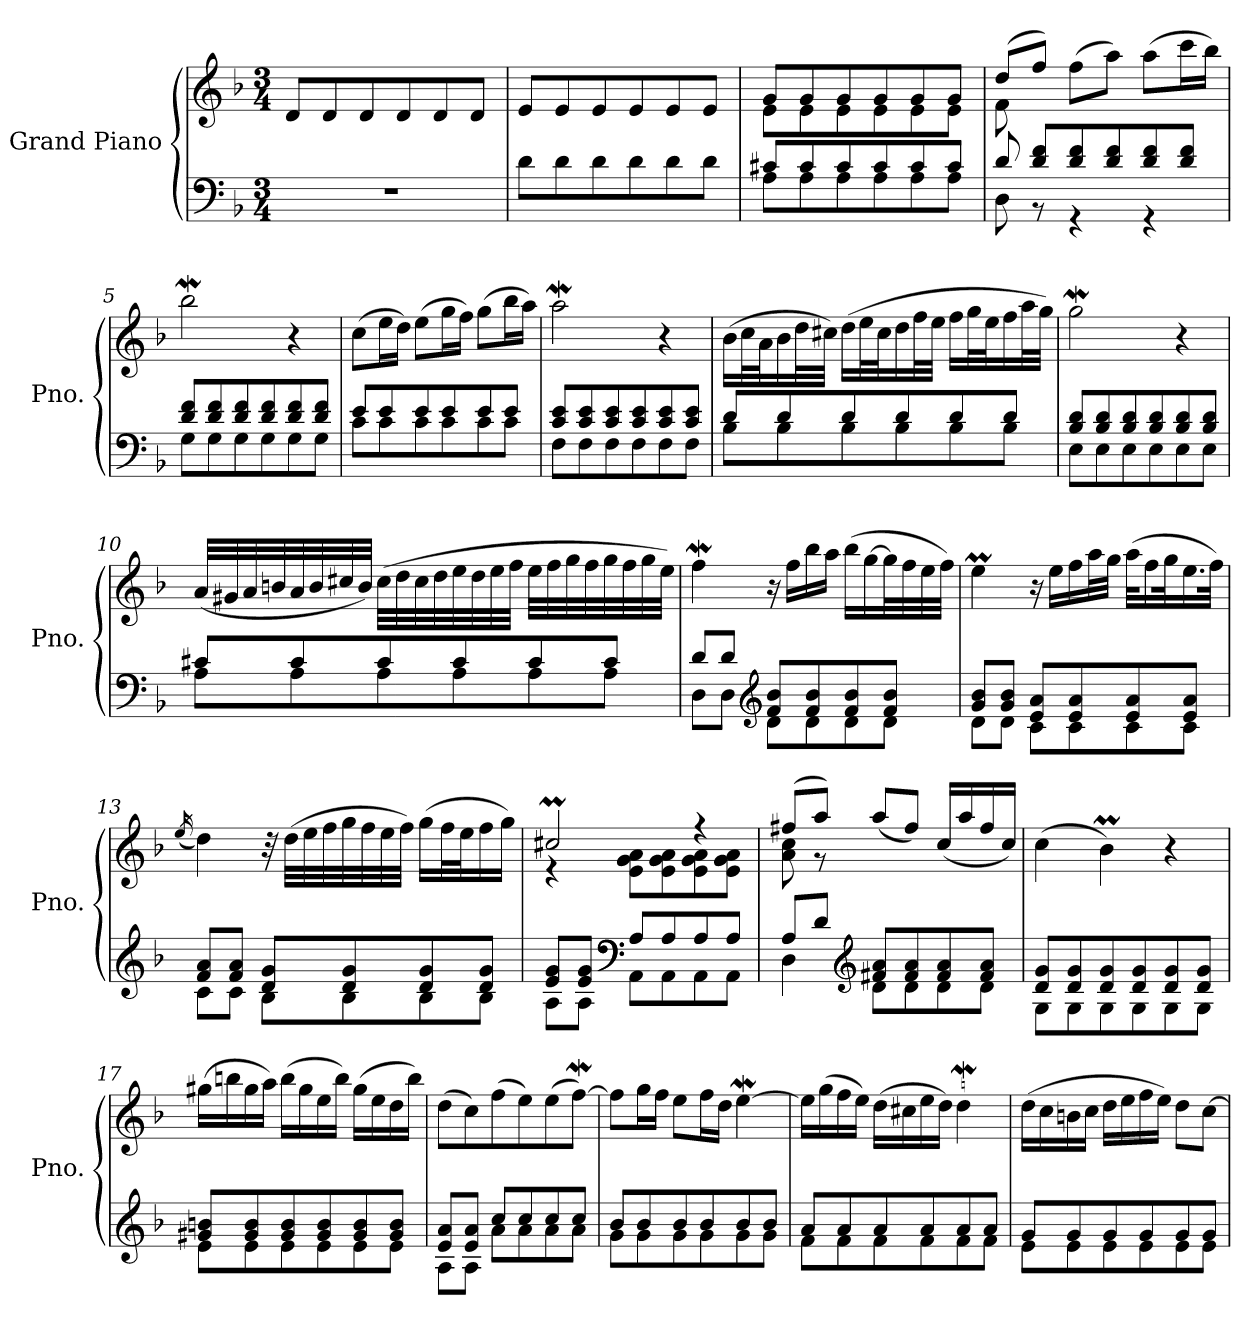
**kern	**kern
*part1	*part1
*staff2	*staff1
*I"Grand Piano	*
*I'Pno.	*
*clefF4	*clefG2
*k[b-]	*k[b-]
*M3/4	*M3/4
*MM30	*MM30
=1	=1
2.r	8d/L
.	8d/
.	8d/
.	8d/
.	8d/
.	8d/J
=2	=2
8d\L	8e/L
8d\	8e/
8d\	8e/
8d\	8e/
8d\	8e/
8d\J	8e/J
=3	=3
*^	*^
8c#X/L	8A\L	8g/L	8e\L
*	*	*MM30	*
8c#/	8A\	8g/	8e\
*	*	*MM28	*
8c#/	8A\	8g/	8e\
*	*	*MM25	*
8c#/	8A\	8g/	8e\
*	*	*MM23	*
8c#/	8A\	8g/	8e\
*	*	*MM20	*
8c#/J	8A\J	8g/J	8e\J
=4	=4	=4	=4
*	*	*MM30	*
8d/	8D\	(>8dd/L	8f\
8d/ 8f/L	8r	8ff/J)	2ryy
8d/ 8f/	4r	(>8ff\L	.
8d/ 8f/	.	8aa\J)	.
8d/ 8f/	4r	(>8aa\L	.
8d/ 8f/J	.	16ccc\L	8ryy
.	.	16bb-\JJ)	.
*	*	*v	*v
=5	=5	=5
8d/ 8f/L	8G\L	2bb-w\
8d/ 8f/	8G\	.
8d/ 8f/	8G\	.
8d/ 8f/	8G\	.
8d/ 8f/	8G\	4r
8d/ 8f/J	8G\J	.
=6	=6	=6
8e/L	8c\L	(>8cc\L
8e/	8c\	16ee\L
.	.	16dd\JJ)
8e/	8c\	(>8ee\L
8e/	8c\	16gg\L
.	.	16ff\JJ)
8e/	8c\	(>8gg\L
8e/J	8c\J	16bb-\L
.	.	16aa\JJ)
!!LO:LB:g=z
=7	=7	=7
8c/ 8e/L	8F\L	2aaW\
8c/ 8e/	8F\	.
8c/ 8e/	8F\	.
8c/ 8e/	8F\	.
8c/ 8e/	8F\	4r
8c/ 8e/J	8F\J	.
=8	=8	=8
8d/L	8B-\L	(>16b-\LL
.	.	32cc\L
.	.	32a\J
8d/	8B-\	16b-\
.	.	32dd\L
.	.	32cc#X\JJJ)
8d/	8B-\	(>16dd\LL
.	.	32ee\L
.	.	32cc#\J
8d/	8B-\	16dd\
.	.	32ff\L
.	.	32ee\JJJ
8d/	8B-\	16ff\LL
.	.	32gg\L
.	.	32ee\J
8d/J	8B-\J	16ff\
.	.	32aa\L
.	.	32gg\JJJ)
=9	=9	=9
8B-/ 8d/L	8E\L	2ggW\
8B-/ 8d/	8E\	.
8B-/ 8d/	8E\	.
8B-/ 8d/	8E\	.
8B-/ 8d/	8E\	4r
8B-/ 8d/J	8E\J	.
=10	=10	=10
8c#X/L	8A\L	(<32a/LLL
.	.	32g#X/
.	.	32a/
.	.	32bn/
8c#/	8A\	32a/
.	.	32b/
.	.	32cc#X/
.	.	32b/JJJ)
8c#/	8A\	(>32cc#\LLL
.	.	32dd\
.	.	32cc#\
.	.	32dd\
8c#/	8A\	32ee\
.	.	32dd\
.	.	32ee\
.	.	32ff\JJJ
8c#/	8A\	32ee\LLL
.	.	32ff\
.	.	32gg\
.	.	32ff\
8c#/J	8A\J	32gg\
.	.	32ff\
.	.	32gg\
.	.	32ee\JJJ)
!!LO:LB:g=z
=11	=11	=11
8d/L	8D\L	4ffw\
8d/J	8D\J	.
*clefG2	*	*
8f/ 8b-/L	8d\L	16r
.	.	16ff\LL
8f/ 8b-/	8d\	16bb-\
.	.	16aa\JJ
8f/ 8b-/	8d\	(>16bb-\LL
.	.	[16gg\
8f/ 8b-/J	8d\J	32gg\L]
.	.	32ff\
.	.	32ee\
.	.	32ff\JJJ)
=12	=12	=12
8g/ 8b-/L	8d\L	4eem\
8g/ 8b-/J	8d\J	.
8e/ 8a/L	8c\L	16r
.	.	16ee\LL
8e/ 8a/	8c\	16ff\
.	.	32aa\L
.	.	32gg\JJJ
8e/ 8a/	8c\	(>32aa\KLL
.	.	16ff\
.	.	32gg\K
8e/ 8a/J	8c\J	16.ee\
.	.	32ff\JJk)
=13	=13	=13
.	.	(<16qee/
8f/ 8a/L	8c\L	4dd\)
8f/ 8a/J	8c\J	.
8d/ 8g/L	8B-\L	32r
.	.	(>32dd\LLL
.	.	32ee\
.	.	32ff\
8d/ 8g/	8B-\	32gg\
.	.	32ff\
.	.	32ee\
.	.	32ff\JJJ)
8d/ 8g/	8B-\	(>16gg\LL
.	.	32ff\L
.	.	32ee\J
8d/ 8g/J	8B-\J	16ff\
.	.	16gg\JJ)
=14	=14	=14
*	*	*^
8e/ 8g/L	8A\L	2cc#Xm/	4r
8e/ 8g/J	8A\J	.	.
*clefF4	*	*	*
8A/L	8AA\L	.	8e\ 8g\ 8a\L
8A/	8AA\	.	8e\ 8g\ 8a\
8A/	8AA\	4r	8e\ 8g\ 8a\
8A/J	8AA\J	.	8e\ 8g\ 8a\J
!!LO:LB:g=z	!!
=15	=15	=15	=15
8A/L	4D\	(>8ff#X/L	8a\ 8cc\
8d/J	.	8aa/J)	8r
*clefG2	*	*	*
8f#X/ 8a/L	8d\L	(>8aa/L	2ryy
8f#/ 8a/	8d\	8ff#/J)	.
8f#/ 8a/	8d\	(>16cc/LL	.
.	.	16aa/	.
8f#/ 8a/J	8d\J	16ff#/	.
.	.	16cc/JJ)	.
*	*	*v	*v
=16	=16	=16
8d/ 8g/L	8G\L	(>4cc\
8d/ 8g/	8G\	.
8d/ 8g/	8G\	4b-M\)
8d/ 8g/	8G\	.
8d/ 8g/	8G\	4r
8d/ 8g/J	8G\J	.
=17	=17	=17
8g#X/ 8bn/L	8e\L	(>16gg#X\LL
.	.	16bbn\
8g#/ 8b/	8e\	16gg#\
.	.	16aa\JJ)
8g#/ 8b/	8e\	(>16bb\LL
.	.	16gg#\
8g#/ 8b/	8e\	16ee\
.	.	16bb\JJ)
8g#/ 8b/	8e\	(>16gg#\LL
.	.	16ee\
8g#/ 8b/J	8e\J	16dd\
.	.	16bb\JJ)
=18	=18	=18
8e/ 8a/L	8A\L	(>8dd\L
8e/ 8a/J	8A\J	8cc\)
8cc/L	8a\L	(>8ff\
8cc/	8a\	8ee\)
8cc/	8a\	(>8ee\
8cc/J	8a\J	[8ffw\J)
=19	=19	=19
8b-/L	8g\L	8ff\L]
8b-/	8g\	16gg\L
.	.	16ff\JJ
8b-/	8g\	8ee\L
8b-/	8g\	16ff\L
.	.	16dd\JJ
8b-/	8g\	[4eeW\
8b-/J	8g\J	.
!!LO:LB:g=z
=20	=20	=20
8a/L	8f\L	16ee\LL]
.	.	(>16gg\
8a/	8f\	16ff\
.	.	16ee\JJ)
8a/	8f\	(>16dd\LL
.	.	16cc#X\
8a/	8f\	16ee\
.	.	16dd\JJ)
8a/	8f\	4ddW\
8a/J	8f\J	.
=21	=21	=21
8g/L	8e\L	(>16dd\LL
.	.	16cc\
8g/	8e\	16bn\
.	.	16cc\JJ
8g/	8e\	16dd\LL
.	.	16ee\
8g/	8e\	16ff\
.	.	16ee\JJ)
8g/	8e\	8dd\L
8g/J	8e\J	[8cc\J
*v	*v	*
=	=
*-	*-
